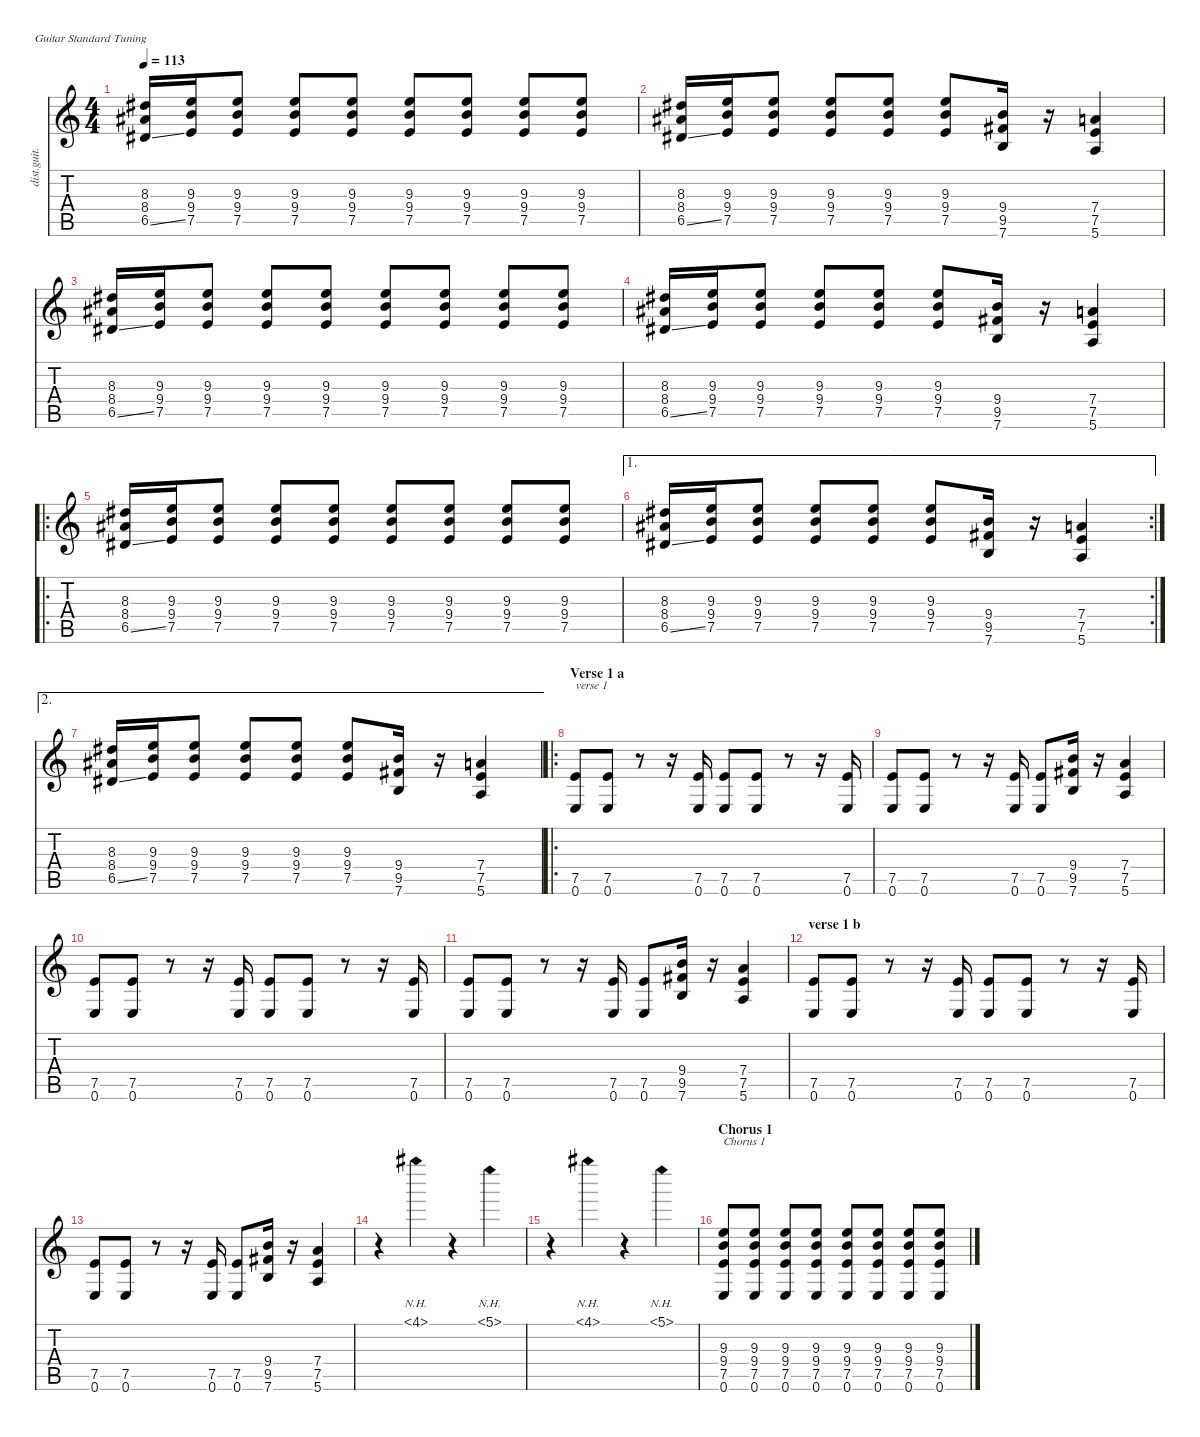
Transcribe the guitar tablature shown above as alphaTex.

\defaultSystemsLayout 4
\hideDynamics
\bracketExtendMode nobrackets
\otherSystemsTrackNameOrientation horizontal
\track ("Teanui" "dist.guit.") {mute instrument distortionguitar}
\staff {score tabs}
\tuning (E4 B3 G3 D3 A2 E2)
\ts (4 4)
\tempo 113
\clef g2
\ks c
(8.3{acc #} 8.4{acc #} 6.5{ss acc #}).16{dy f instrument distortionguitar beam Up} (9.3 9.4 7.5).16{beam Up} (9.3 9.4 7.5).8{beam Up} (9.3 9.4 7.5).8{beam Up} (9.3 9.4 7.5).8{beam Up} (9.3 9.4 7.5).8{beam Up} (9.3 9.4 7.5).8{beam Up} (9.3 9.4 7.5).8{beam Up} (9.3 9.4 7.5).8{beam Up} |
(8.3{acc #} 8.4{acc #} 6.5{ss acc #}).16{beam Up} (9.3 9.4 7.5).16{beam Up} (9.3 9.4 7.5).8{beam Up} (9.3 9.4 7.5).8{beam Up} (9.3 9.4 7.5).8{beam Up} (9.3 9.4 7.5).8{beam Up} (9.4 9.5{acc #} 7.6).16{beam Up} r.16{beam Up} (7.4 7.5 5.6).4{beam Up} |
(8.3{acc #} 8.4{acc #} 6.5{ss acc #}).16{beam Up} (9.3 9.4 7.5).16{beam Up} (9.3 9.4 7.5).8{beam Up} (9.3 9.4 7.5).8{beam Up} (9.3 9.4 7.5).8{beam Up} (9.3 9.4 7.5).8{beam Up} (9.3 9.4 7.5).8{beam Up} (9.3 9.4 7.5).8{beam Up} (9.3 9.4 7.5).8{beam Up} |
(8.3{acc #} 8.4{acc #} 6.5{ss acc #}).16{beam Up} (9.3 9.4 7.5).16{beam Up} (9.3 9.4 7.5).8{beam Up} (9.3 9.4 7.5).8{beam Up} (9.3 9.4 7.5).8{beam Up} (9.3 9.4 7.5).8{beam Up} (9.4 9.5{acc #} 7.6).16{beam Up} r.16{beam Up} (7.4 7.5 5.6).4{beam Up} |
\ro
(8.3{acc #} 8.4{acc #} 6.5{ss acc #}).16{beam Up} (9.3 9.4 7.5).16{beam Up} (9.3 9.4 7.5).8{beam Up} (9.3 9.4 7.5).8{beam Up} (9.3 9.4 7.5).8{beam Up} (9.3 9.4 7.5).8{beam Up} (9.3 9.4 7.5).8{beam Up} (9.3 9.4 7.5).8{beam Up} (9.3 9.4 7.5).8{beam Up} |
\ae 1
\rc 2
(8.3{acc #} 8.4{acc #} 6.5{ss acc #}).16{beam Up} (9.3 9.4 7.5).16{beam Up} (9.3 9.4 7.5).8{beam Up} (9.3 9.4 7.5).8{beam Up} (9.3 9.4 7.5).8{beam Up} (9.3 9.4 7.5).8{beam Up} (9.4 9.5{acc #} 7.6).16{beam Up} r.16{beam Up} (7.4 7.5 5.6).4{beam Up} |
\ae 2
(8.3{acc #} 8.4{acc #} 6.5{ss acc #}).16{beam Up} (9.3 9.4 7.5).16{beam Up} (9.3 9.4 7.5).8{beam Up} (9.3 9.4 7.5).8{beam Up} (9.3 9.4 7.5).8{beam Up} (9.3 9.4 7.5).8{beam Up} (9.4 9.5{acc #} 7.6).16{beam Up} r.16{beam Up} (7.4 7.5 5.6).4{beam Up} |
\ro
\section ("" "Verse 1 a")
(7.5 0.6).8{txt "verse 1" dy mp beam Up} (7.5 0.6).8{beam Up} r.8{beam Up} r.16{beam Up} (7.5 0.6).16{beam Up} (7.5 0.6).8{beam Up} (7.5 0.6).8{beam Up} r.8{beam Up} r.16{beam Up} (7.5 0.6).16{beam Up} |
(7.5 0.6).8{beam Up} (7.5 0.6).8{beam Up} r.8{beam Up} r.16{beam Up} (7.5 0.6).16{beam Up} (7.5 0.6).8{beam Up} (9.4 9.5{acc #} 7.6).16{beam Up} r.16{beam Up} (7.4 7.5 5.6).4{beam Up} |
(7.5 0.6).8{beam Up} (7.5 0.6).8{beam Up} r.8{beam Up} r.16{beam Up} (7.5 0.6).16{beam Up} (7.5 0.6).8{beam Up} (7.5 0.6).8{beam Up} r.8{beam Up} r.16{beam Up} (7.5 0.6).16{beam Up} |
(7.5 0.6).8{beam Up} (7.5 0.6).8{beam Up} r.8{beam Up} r.16{beam Up} (7.5 0.6).16{beam Up} (7.5 0.6).8{beam Up} (9.4 9.5{acc #} 7.6).16{beam Up} r.16{beam Up} (7.4 7.5 5.6).4{beam Up} |
\section ("" "verse 1 b")
(7.5 0.6).8{beam Up} (7.5 0.6).8{beam Up} r.8{beam Up} r.16{beam Up} (7.5 0.6).16{beam Up} (7.5 0.6).8{beam Up} (7.5 0.6).8{beam Up} r.8{beam Up} r.16{beam Up} (7.5 0.6).16{beam Up} |
(7.5 0.6).8{beam Up} (7.5 0.6).8{beam Up} r.8{beam Up} r.16{beam Up} (7.5 0.6).16{beam Up} (7.5 0.6).8{beam Up} (9.4 9.5{acc #} 7.6).16{beam Up} r.16{beam Up} (7.4 7.5 5.6).4{beam Up} |
r.4{beam Down} 4.1{nh acc #}.4{dy fff beam Down} r.4{beam Down} 5.1{nh}.4{beam Down} |
r.4{beam Down} 4.1{nh acc #}.4{beam Down} r.4{beam Down} 5.1{nh}.4{beam Down} |
\section ("" "Chorus 1")
(9.3 9.4 7.5 0.6).8{txt "Chorus 1" dy f beam Up} (9.3 9.4 7.5 0.6).8{beam Up} (9.3 9.4 7.5 0.6).8{beam Up} (9.3 9.4 7.5 0.6).8{beam Up} (9.3 9.4 7.5 0.6).8{beam Up} (9.3 9.4 7.5 0.6).8{beam Up} (9.3 9.4 7.5 0.6).8{beam Up} (9.3 9.4 7.5 0.6).8{beam Up}
